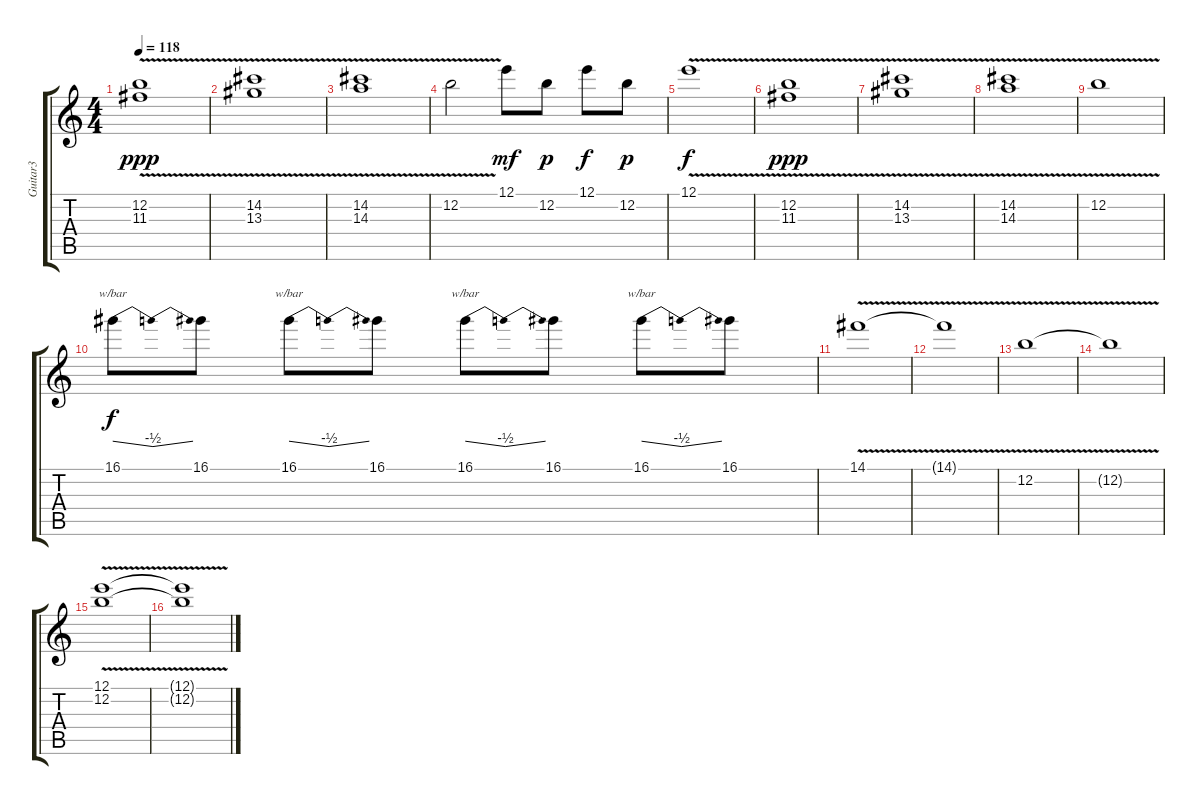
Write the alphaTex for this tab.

\track ("Guitar3" "Guitar3") {instrument distortionguitar}
\staff {score tabs}
\tuning (E4 B3 G3 D3 A2 E2) {hide}
\ts (4 4)
\tempo 118
\clef g2
\ks c
(12.2{v} 11.3{v}).1{dy ppp} |
(14.2{v} 13.3{v}).1 |
(14.2{v} 14.3{v}).1 |
12.2{v}.2 12.1.8{dy mf} 12.2.8{dy p} 12.1.8{dy f} 12.2.8{dy p} |
12.1{v}.1{dy f} |
(12.2{v} 11.3{v}).1{dy ppp} |
(14.2{v} 13.3{v}).1 |
(14.2{v} 14.3{v}).1 |
12.2{v}.1 |
16.1.8{tbe (dip default 0 0 30 -2 60 0) dy f} 16.1.8 16.1.8{tbe (dip default 0 0 30 -2 60 0)} 16.1.8 16.1.8{tbe (dip default 0 0 30 -2 60 0)} 16.1.8 16.1.8{tbe (dip default 0 0 30 -2 60 0)} 16.1.8 |
14.1{v}.1 |
14.1{v t}.1 |
12.2{v}.1 |
12.2{v t}.1 |
(12.1{v} 12.2{v}).1 |
(12.1{v t} 12.2{v t}).1
